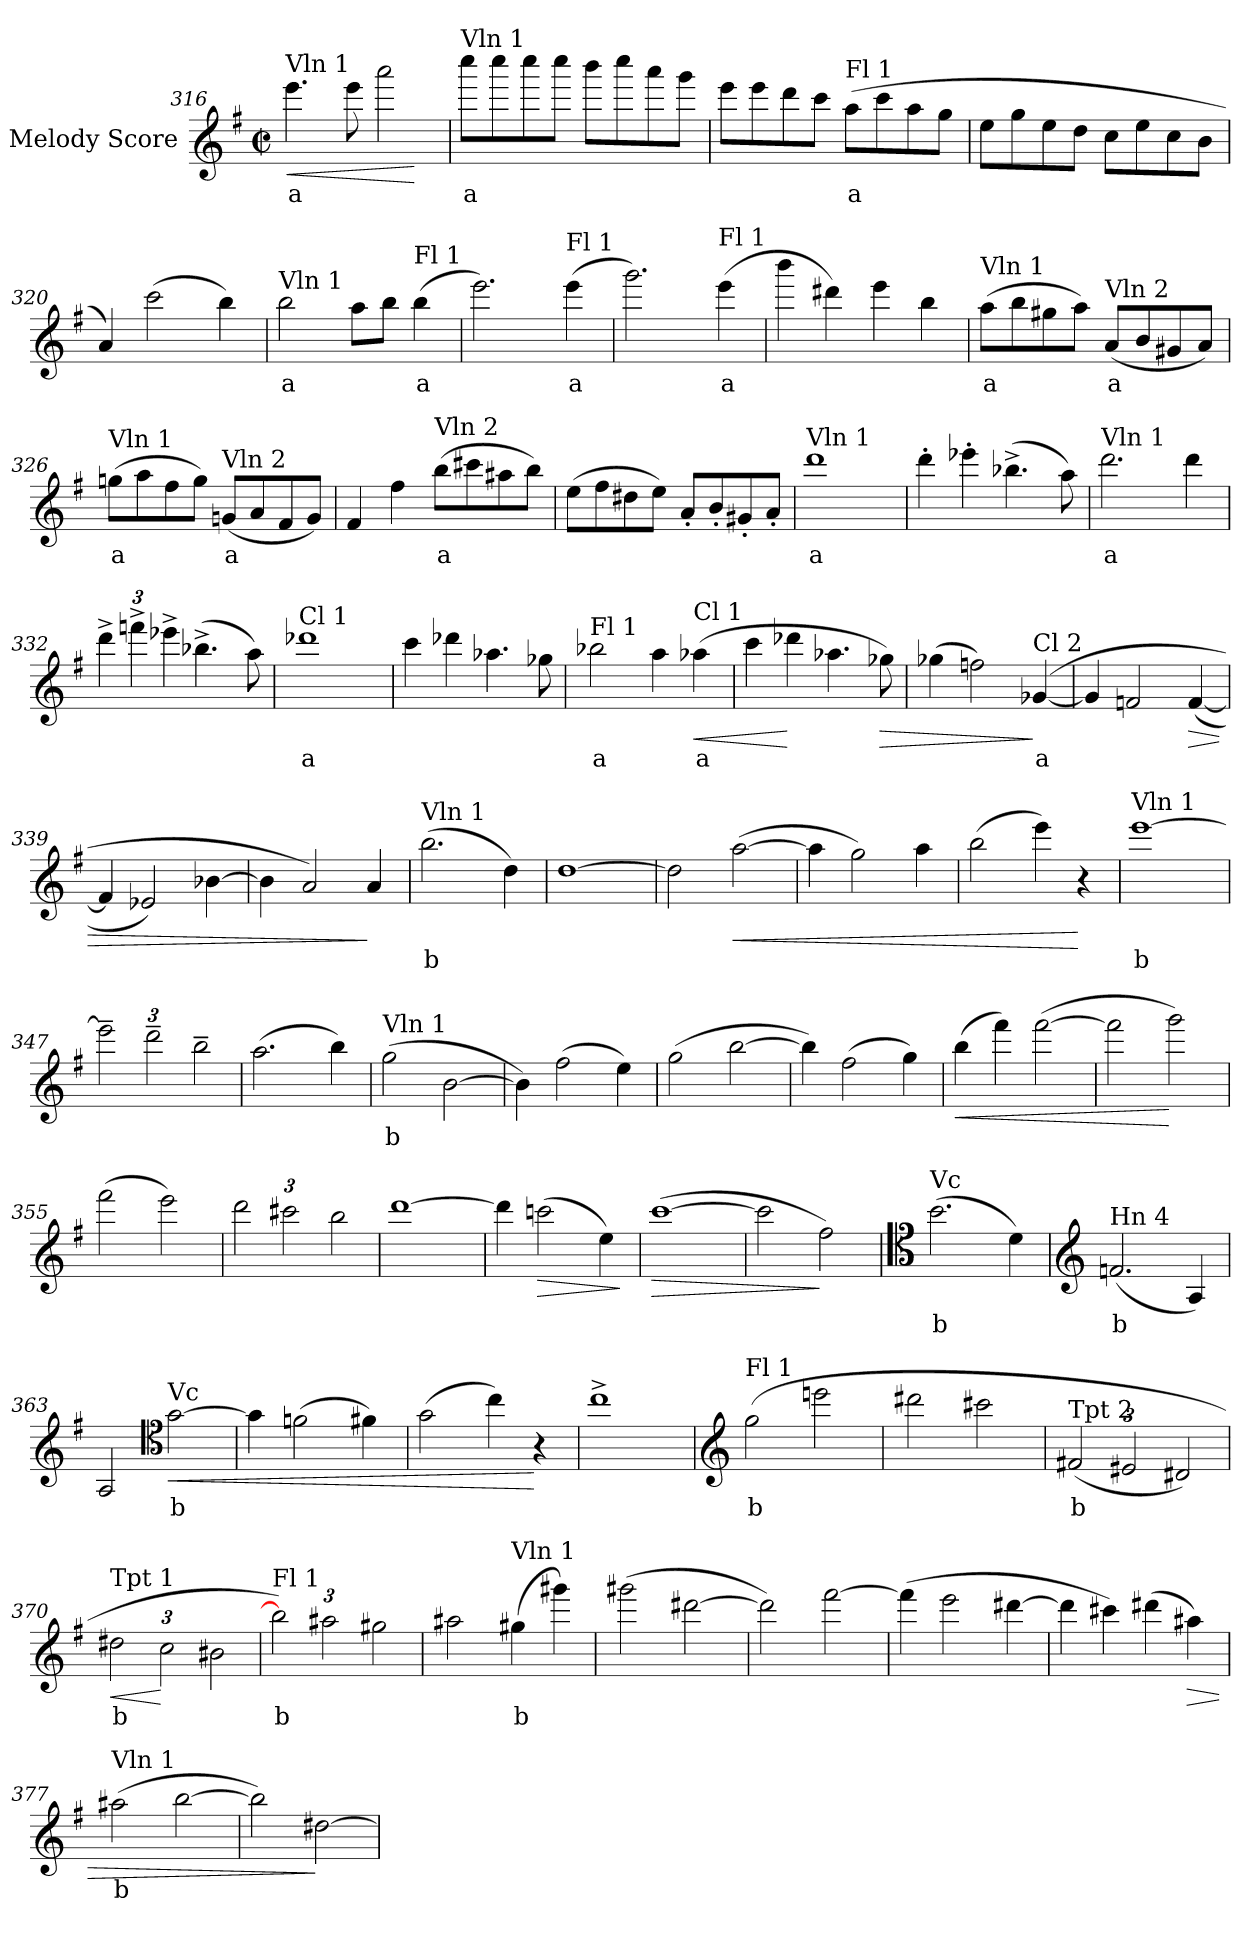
**kern	**text	**dynam
*part1	*part1	*part1
*staff1	*staff1	*staff1
*I"Melody Score	*	*
*clefG2	*	*
*k[f#]	*	*
*M2/2	*	*
*met(c|)	*	*
=316	=316	=316
!LO:TX:a:t=Vln 1	!	!
!	!LO:LY:b:color=#FF0000	!LO:HP:b
4.eee\	a	<
8eee\	.	.
2aaa\	.	.
.	.	[
=317	=317	=317
!LO:TX:a:t=Vln 1	!	!
!	!LO:LY:b:color=#FF0000	!
8cccc\L	a	.
8cccc\	.	.
8cccc\	.	.
8cccc\J	.	.
8bbb\L	.	.
8cccc\	.	.
8aaa\	.	.
8ggg\J	.	.
=318	=318	=318
8eee\L	.	.
8eee\	.	.
8ddd\	.	.
8ccc\J	.	.
!LO:TX:a:t=Fl 1	!	!
!	!LO:LY:b:color=#FF0000	!
(8aa\L	a	.
8ccc\	.	.
8aa\	.	.
8gg\J	.	.
=319	=319	=319
8ee\L	.	.
8gg\	.	.
8ee\	.	.
8dd\J	.	.
8cc\L	.	.
8ee\	.	.
8cc\	.	.
8b\J	.	.
=320	=320	=320
4a/)	.	.
(2ccc\	.	.
4bb\)	.	.
=321	=321	=321
!LO:TX:a:t=Vln 1	!	!
!	!LO:LY:b:color=#FF0000	!
2bb\	a	.
8aa\L	.	.
8bb\J	.	.
!LO:TX:a:t=Fl 1	!	!
!	!LO:LY:b:color=#FF0000	!
(4bb\	a	.
=322	=322	=322
2.eee\)	.	.
!LO:TX:a:t=Fl 1	!	!
!	!LO:LY:b:color=#FF0000	!
(4eee\	a	.
=323	=323	=323
2.ggg\)	.	.
!LO:TX:a:t=Fl 1	!	!
!	!LO:LY:b:color=#FF0000	!
(4eee\	a	.
=324	=324	=324
4bbb\	.	.
4ddd#X\)	.	.
4eee\	.	.
4bb\	.	.
=325	=325	=325
!LO:TX:a:t=Vln 1	!	!
!	!LO:LY:b:color=#FF0000	!
(8aa\L	a	.
8bb\	.	.
8gg#X\	.	.
8aa\J)	.	.
!LO:TX:a:t=Vln 2	!	!
!	!LO:LY:b:color=#FF0000	!
(8a/L	a	.
8b/	.	.
8g#X/	.	.
8a/J)	.	.
=326	=326	=326
!LO:TX:a:t=Vln 1	!	!
!	!LO:LY:b:color=#FF0000	!
(8ggn\L	a	.
8aa\	.	.
8ff#\	.	.
8gg\J)	.	.
!LO:TX:a:t=Vln 2	!	!
!	!LO:LY:b:color=#FF0000	!
(8gn/L	a	.
8a/	.	.
8f#/	.	.
8g/J)	.	.
=327	=327	=327
4f#/	.	.
4ff#\	.	.
!LO:TX:a:t=Vln 2	!	!
!	!LO:LY:b:color=#FF0000	!
(8bb\L	a	.
8ccc#X\	.	.
8aa#X\	.	.
8bb\J)	.	.
=328	=328	=328
(8ee\L	.	.
8ff#\	.	.
8dd#X\	.	.
8ee\J)	.	.
8a'/L	.	.
8b'/	.	.
8g#X'/	.	.
8a'/J	.	.
=329	=329	=329
!LO:TX:a:t=Vln 1	!	!
!	!LO:LY:b:color=#FF0000	!
1ddd	a	.
=330	=330	=330
4ddd'\	.	.
4eee-X'\	.	.
(4.bb-X^\	.	.
8aa\)	.	.
=331	=331	=331
!LO:TX:a:t=Vln 1	!	!
!	!LO:LY:b:color=#FF0000	!
2.ddd\	a	.
4ddd\	.	.
=332	=332	=332
*Xbrackettup	*	*
6ddd^\	.	.
6fffn^\	.	.
6eee-X^\	.	.
(4.bb-X^\	.	.
8aa\)	.	.
=333	=333	=333
!LO:TX:a:t=Cl 1	!	!
!	!LO:LY:b:color=#FF0000	!
1ddd-X	a	.
=334	=334	=334
4ccc\	.	.
4ddd-X\	.	.
4.aa-X\	.	.
8gg-X\	.	.
=335	=335	=335
!LO:TX:a:t=Fl 1	!	!
!	!LO:LY:b:color=#FF0000	!
2bb-X\	a	.
4aa\	.	.
!LO:TX:a:t=Cl 1	!	!
!	!LO:LY:b:color=#FF0000	!LO:HP:b
(4aa-\	a	<
=336	=336	=336
4ccc\	.	.
4ddd-X\	.	[
4.aa-X\	.	.
!	!	!LO:HP:b
8gg-X\)	.	>
=337	=337	=337
(4gg-X\	.	.
2ff\)	.	.
!LO:TX:a:t=Cl 2	!	!
!	!LO:LY:b:color=#FF0000	!
([4g-X/	a	]
=338	=338	=338
4g-/]	.	.
2f/	.	.
!	!	!LO:HP:b
([4f/	.	>
=339	=339	=339
4f/]	.	.
2e-X/)	.	.
[4b-\	.	.
=340	=340	=340
4b-\]	.	.
2a/)	.	.
4a/	.	]
=341	=341	=341
*MM200	*	*
!LO:TX:a:t=Vln 1	!	!
!	!LO:LY:b:color=#FF0000	!
(2.bb\	b	.
4dd\)	.	.
=342	=342	=342
[1dd	.	.
=343	=343	=343
2dd\]	.	.
!	!	!LO:HP:b
([2aa\	.	<
=344	=344	=344
4aa\]	.	.
2gg\)	.	.
4aa\	.	.
=345	=345	=345
(2bb\	.	.
4eee\)	.	.
4r	.	[
=346	=346	=346
!LO:TX:a:t=Vln 1	!	!
!	!LO:LY:b:color=#FF0000	!
[1eee	b	.
=347	=347	=347
3eee~\]	.	.
3ddd~\	.	.
3bb~\	.	.
=348	=348	=348
(2.aa\	.	.
4bb\)	.	.
=349	=349	=349
!LO:TX:a:t=Vln 1	!	!
!	!LO:LY:b:color=#FF0000	!
(2gg\	b	.
[2b\	.	.
=350	=350	=350
4b\])	.	.
(2ff#\	.	.
4ee\)	.	.
=351	=351	=351
(2gg\	.	.
[2bb\	.	.
=352	=352	=352
4bb\])	.	.
(2ff#\	.	.
4gg\)	.	.
=353	=353	=353
!	!	!LO:HP:b
(4bb\	.	<
4fff#\)	.	.
([2fff#\	.	.
=354	=354	=354
2fff#\]	.	.
2ggg\)	.	[
=355	=355	=355
(2fff#\	.	.
2eee\)	.	.
=356	=356	=356
3ddd\	.	.
3ccc#X\	.	.
3bb\	.	.
=357	=357	=357
[1ddd	.	.
=358	=358	=358
4ddd\]	.	.
!	!	!LO:HP:b
(2cccn\	.	>
4ee\)	.	.
.	.	]
=359	=359	=359
!	!	!LO:HP:b
([1ccc	.	>
=360	=360	=360
2ccc\]	.	.
2ff#\)	.	]
=361	=361	=361
*clefC4	*	*
!LO:TX:a:t=Vc	!	!
!	!LO:LY:b:color=#FF0000	!
(2.b\	b	.
4d\)	.	.
=362	=362	=362
*clefG2	*	*
!LO:TX:a:t=Hn 4	!	!
!	!LO:LY:b:color=#FF0000	!
(2.fn/	b	.
4A/)	.	.
=363	=363	=363
2A	.	.
*clefC4	*	*
!LO:TX:a:t=Vc	!	!
!	!LO:LY:b:color=#FF0000	!LO:HP:b
[2g\	b	<
=364	=364	=364
4g\]	.	.
(2fn\	.	.
4f#X\)	.	.
=365	=365	=365
(2g\	.	.
4cc\)	.	.
4r	.	[
=366	=366	=366
1cc^	.	.
=367	=367	=367
*clefG2	*	*
!LO:TX:a:t=Fl 1	!	!
!	!LO:LY:b:color=#FF0000	!
(2gg\	b	.
2eeen\	.	.
=368	=368	=368
2ddd#X\	.	.
2ccc#X\	.	.
=369	=369	=369
!LO:TX:a:t=Tpt 2	!	!
!	!LO:LY:b:color=#FF0000	!
(3f#X/	b	.
3e#X/	.	.
3d#X/)	.	.
=370	=370	=370
!LO:TX:a:t=Tpt 1	!	!
!	!LO:LY:b:color=#FF0000	!LO:HP:b
3dd#X\	b	<
3cc\	.	[
3b#X\	.	.
=371	=371	=371
!LO:TX:a:t=Fl 1	!	!
!	!LO:LY:b:color=#FF0000	!
3bb\])	b	.
3aa#X\	.	.
3gg#X\	.	.
=372	=372	=372
2aa#X\	.	.
!LO:TX:a:t=Vln 1	!	!
!	!LO:LY:b:color=#FF0000	!
(4gg#X\	b	.
4ggg#X\)	.	.
=373	=373	=373
(2ggg#X\	.	.
[2ddd#X\	.	.
=374	=374	=374
2ddd#\])	.	.
[2fff#\	.	.
=375	=375	=375
(4fff#\]	.	.
2eee\	.	.
[4ddd#X\	.	.
=376	=376	=376
4ddd#\]	.	.
4ccc#X\)	.	.
(4ddd#X\	.	.
!	!	!LO:HP:b
4aa#X\)	.	>
=377	=377	=377
!LO:TX:a:t=Vln 1	!	!
!	!LO:LY:b:color=#FF0000	!
(2aa#X\	b	.
[2bb\	.	.
=378	=378	=378
2bb\])	.	.
[2dd#X\	.	]
=	=	=
*-	*-	*-
